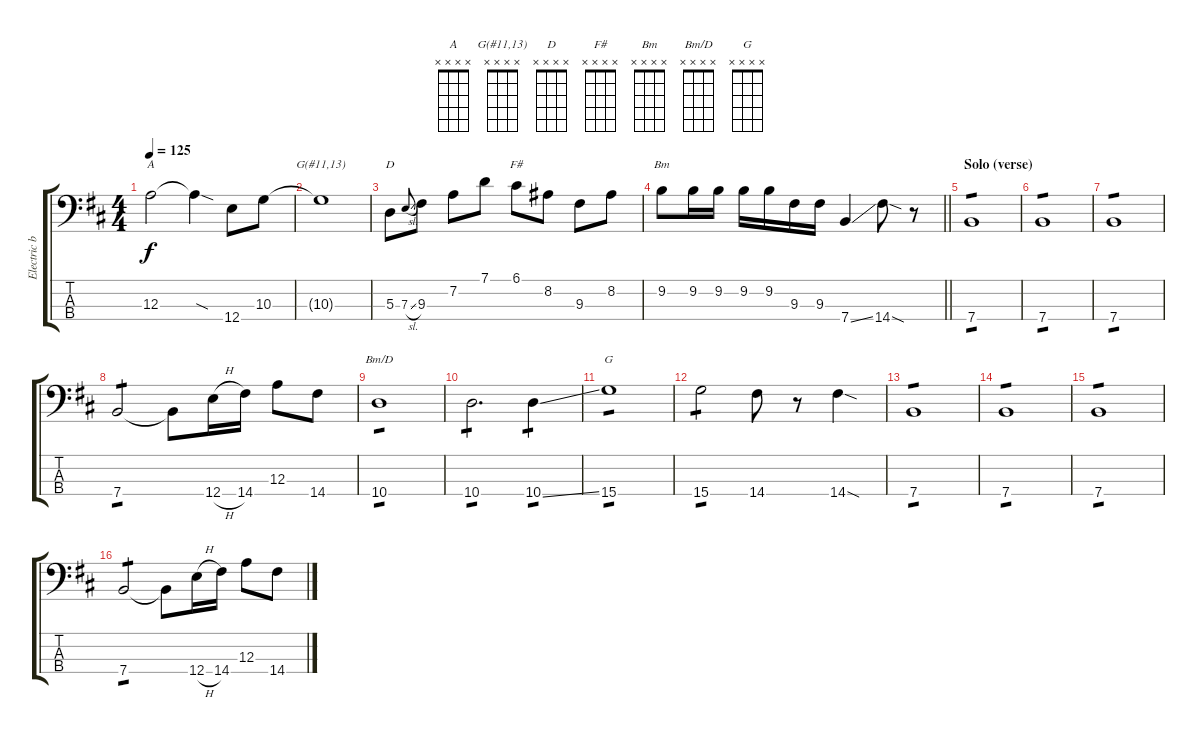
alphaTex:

\track ("Electric bass" "Electric b") {instrument electricbasspick}
\staff {score tabs}
\tuning (G2 D2 A1 E1) {hide}
\chord ("A" x x x x)
\chord ("G(#11,13)" x x x x)
\chord ("D" x x x x)
\chord ("F#" x x x x)
\chord ("Bm" x x x x)
\chord ("Bm/D" x x x x)
\chord ("G" x x x x)
\ts (4 4)
\tempo 125
\clef f4
\ks bminor
12.3.2{ch "A" dy f} 12.3{sod t}.4 12.4.8 10.3.8 |
10.3{t}.1{ch "G(#11,13)"} |
5.3.8{ch "D"} 7.3{sl}.8{gr onbeat} 9.3.8 7.2.8 7.1.8 6.1.8{ch "F#"} 8.2.8 9.3.8 8.2.8 |
\barLineRight lightlight
9.2.8{ch "Bm"} 9.2.16 9.2.16 9.2.16 9.2.16 9.3.16 9.3.16 7.4{ss}.4 14.4{sod}.8 r.8 |
\section ("" "Solo (verse)")
7.4.1{tp 1} |
7.4.1{tp 1} |
7.4.1{tp 1} |
7.4.2{tp 1} 7.4{t}.8 12.4{h}.16 14.4.16 12.3.8 14.4.8 |
10.4.1{ch "Bm/D" tp 1} |
10.4.2{d tp 1} 10.4{ss}.4{tp 1} |
15.4.1{ch "G" tp 1} |
15.4.2{tp 1} 14.4.8 r.8 14.4{sod}.4 |
7.4.1{tp 1} |
7.4.1{tp 1} |
7.4.1{tp 1} |
7.4.2{tp 1} 7.4{t}.8 12.4{h}.16 14.4.16 12.3.8 14.4.8
